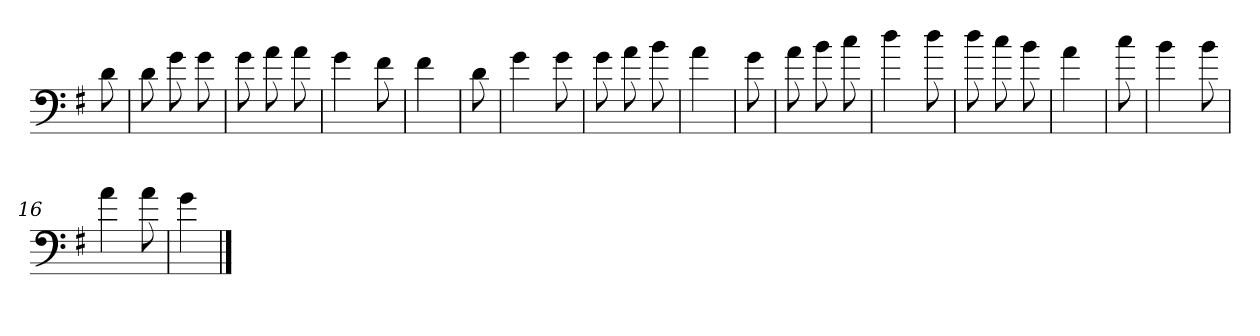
**kern
*part1
*staff1
*clefF4
*k[f#]
*G:
=
8d
=1
8d
8g
8g
=2
8g
8a
8a
=3
4g
8f#
=4
4f#
=5
8d
=6
4g
8g
=7
8g
8a
8b
=8
4a
=9
8g
=10
8a
8b
8cc
=11
4dd
8dd
=12
8dd
8cc
8b
=13
4a
=14
8cc
=15
4b
8b
=16
4a
8a
=17
4g
==
*-
